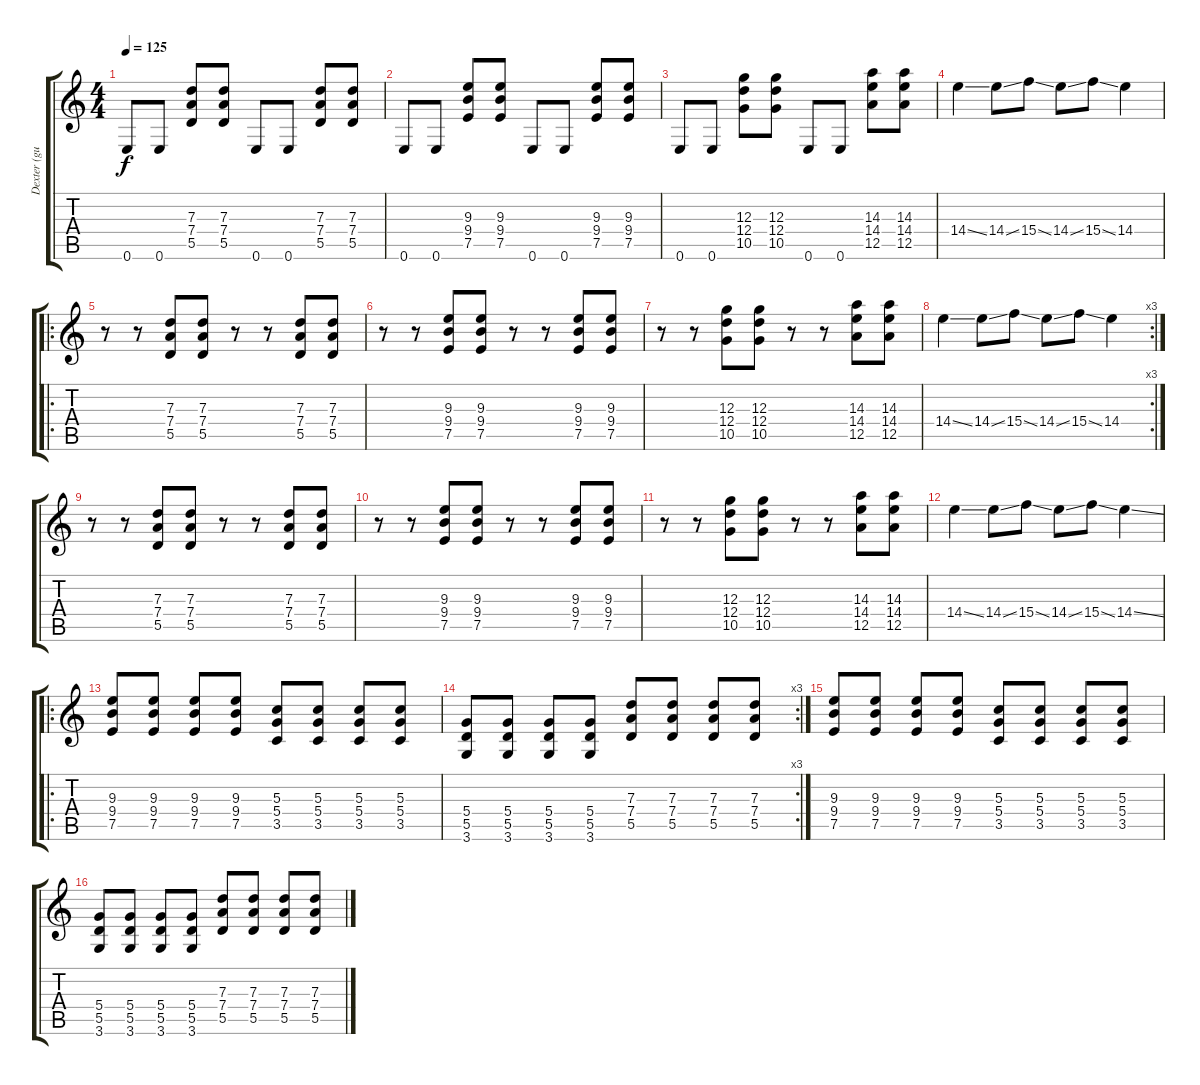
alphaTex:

\track ("Dexter (guitare)" "Dexter (gu") {instrument distortionguitar}
\staff {score tabs}
\tuning (E4 B3 G3 D3 A2 E2) {hide}
\ts (4 4)
\tempo 125
\clef g2
\ks c
0.6.8{dy f} 0.6.8 (7.3 7.4 5.5).8 (7.3 7.4 5.5).8 0.6.8 0.6.8 (7.3 7.4 5.5).8 (7.3 7.4 5.5).8 |
0.6.8 0.6.8 (9.3 9.4 7.5).8 (9.3 9.4 7.5).8 0.6.8 0.6.8 (9.3 9.4 7.5).8 (9.3 9.4 7.5).8 |
0.6.8 0.6.8 (12.3 12.4 10.5).8 (12.3 12.4 10.5).8 0.6.8 0.6.8 (14.3 14.4 12.5).8 (14.3 14.4 12.5).8 |
14.4{ss}.4 14.4{ss}.8 15.4{ss}.8 14.4{ss}.8 15.4{ss}.8 14.4.4 |
\ro
r.8 r.8 (7.3 7.4 5.5).8 (7.3 7.4 5.5).8 r.8 r.8 (7.3 7.4 5.5).8 (7.3 7.4 5.5).8 |
r.8 r.8 (9.3 9.4 7.5).8 (9.3 9.4 7.5).8 r.8 r.8 (9.3 9.4 7.5).8 (9.3 9.4 7.5).8 |
r.8 r.8 (12.3 12.4 10.5).8 (12.3 12.4 10.5).8 r.8 r.8 (14.3 14.4 12.5).8 (14.3 14.4 12.5).8 |
\rc 3
14.4{ss}.4 14.4{ss}.8 15.4{ss}.8 14.4{ss}.8 15.4{ss}.8 14.4.4 |
r.8 r.8 (7.3 7.4 5.5).8 (7.3 7.4 5.5).8 r.8 r.8 (7.3 7.4 5.5).8 (7.3 7.4 5.5).8 |
r.8 r.8 (9.3 9.4 7.5).8 (9.3 9.4 7.5).8 r.8 r.8 (9.3 9.4 7.5).8 (9.3 9.4 7.5).8 |
r.8 r.8 (12.3 12.4 10.5).8 (12.3 12.4 10.5).8 r.8 r.8 (14.3 14.4 12.5).8 (14.3 14.4 12.5).8 |
14.4{ss}.4 14.4{ss}.8 15.4{ss}.8 14.4{ss}.8 15.4{ss}.8 14.4{ss}.4 |
\ro
(9.3 9.4 7.5).8 (9.3 9.4 7.5).8 (9.3 9.4 7.5).8 (9.3 9.4 7.5).8 (5.3 5.4 3.5).8 (5.3 5.4 3.5).8 (5.3 5.4 3.5).8 (5.3 5.4 3.5).8 |
\rc 3
(5.4 5.5 3.6).8 (5.4 5.5 3.6).8 (5.4 5.5 3.6).8 (5.4 5.5 3.6).8 (7.3 7.4 5.5).8 (7.3 7.4 5.5).8 (7.3 7.4 5.5).8 (7.3 7.4 5.5).8 |
(9.3 9.4 7.5).8 (9.3 9.4 7.5).8 (9.3 9.4 7.5).8 (9.3 9.4 7.5).8 (5.3 5.4 3.5).8 (5.3 5.4 3.5).8 (5.3 5.4 3.5).8 (5.3 5.4 3.5).8 |
(5.4 5.5 3.6).8 (5.4 5.5 3.6).8 (5.4 5.5 3.6).8 (5.4 5.5 3.6).8 (7.3 7.4 5.5).8 (7.3 7.4 5.5).8 (7.3 7.4 5.5).8 (7.3 7.4 5.5).8
